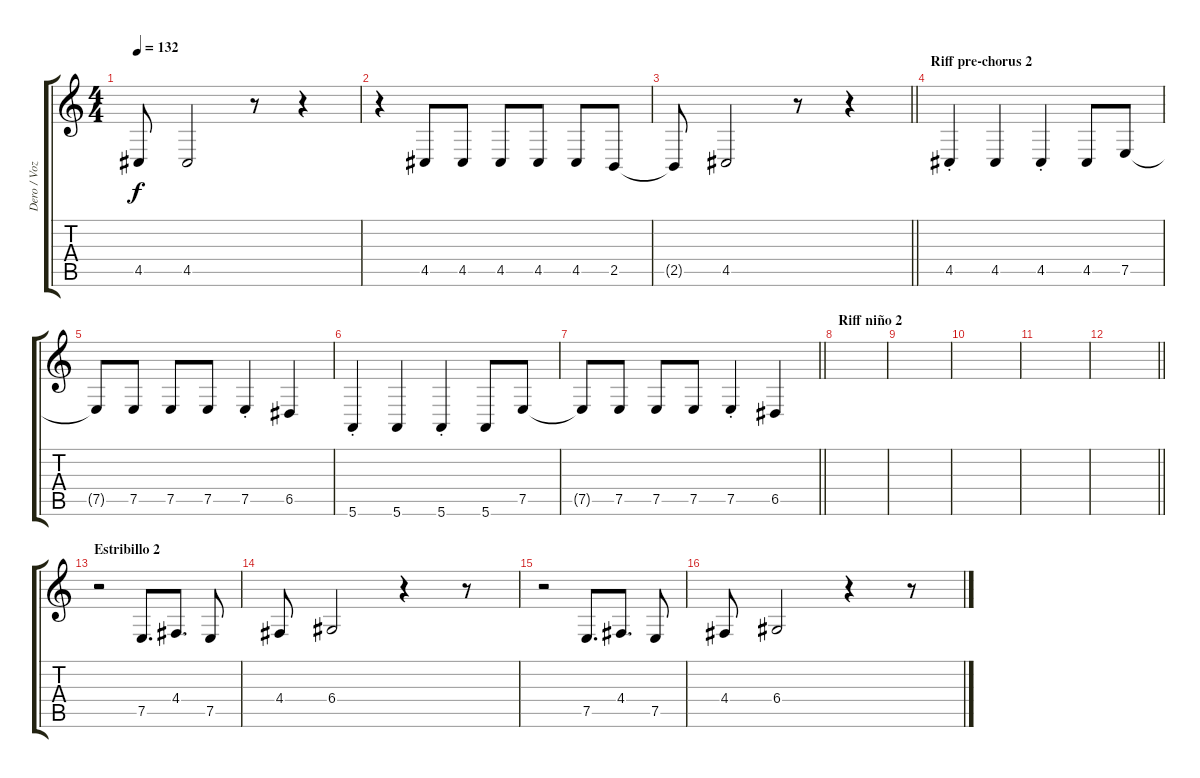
\track ("Dero / Voz" "Dero / Voz") {instrument baritonesax}
\staff {score tabs}
\tuning (E4 B3 G3 D3 A2 E2) {hide}
\ts (4 4)
\tempo 132
\clef g2
\ks c
4.5.8{dy f} 4.5.2 r.8 r.4 |
r.4 4.5.8 4.5.8 4.5.8 4.5.8 4.5.8 2.5.8 |
\barLineRight lightlight
2.5{t}.8 4.5.2 r.8 r.4 |
\section ("" "Riff pre-chorus 2 ")
4.5{st}.4 4.5.4 4.5{st}.4 4.5.8 7.5.8 |
7.5{t}.8 7.5.8 7.5.8 7.5.8 7.5{st}.4 6.5.4 |
5.6{st}.4 5.6.4 5.6{st}.4 5.6.8 7.5.8 |
\barLineRight lightlight
7.5{t}.8 7.5.8 7.5.8 7.5.8 7.5{st}.4 6.5.4 |
\section ("" "Riff niño 2")
|
|
|
|
\barLineRight lightlight
|
\section ("" "Estribillo 2")
r.2 7.5.8{d} 4.4.8{d} 7.5.8 |
4.4.8 6.4.2 r.4 r.8 |
r.2 7.5.8{d} 4.4.8{d} 7.5.8 |
4.4.8 6.4.2 r.4 r.8
